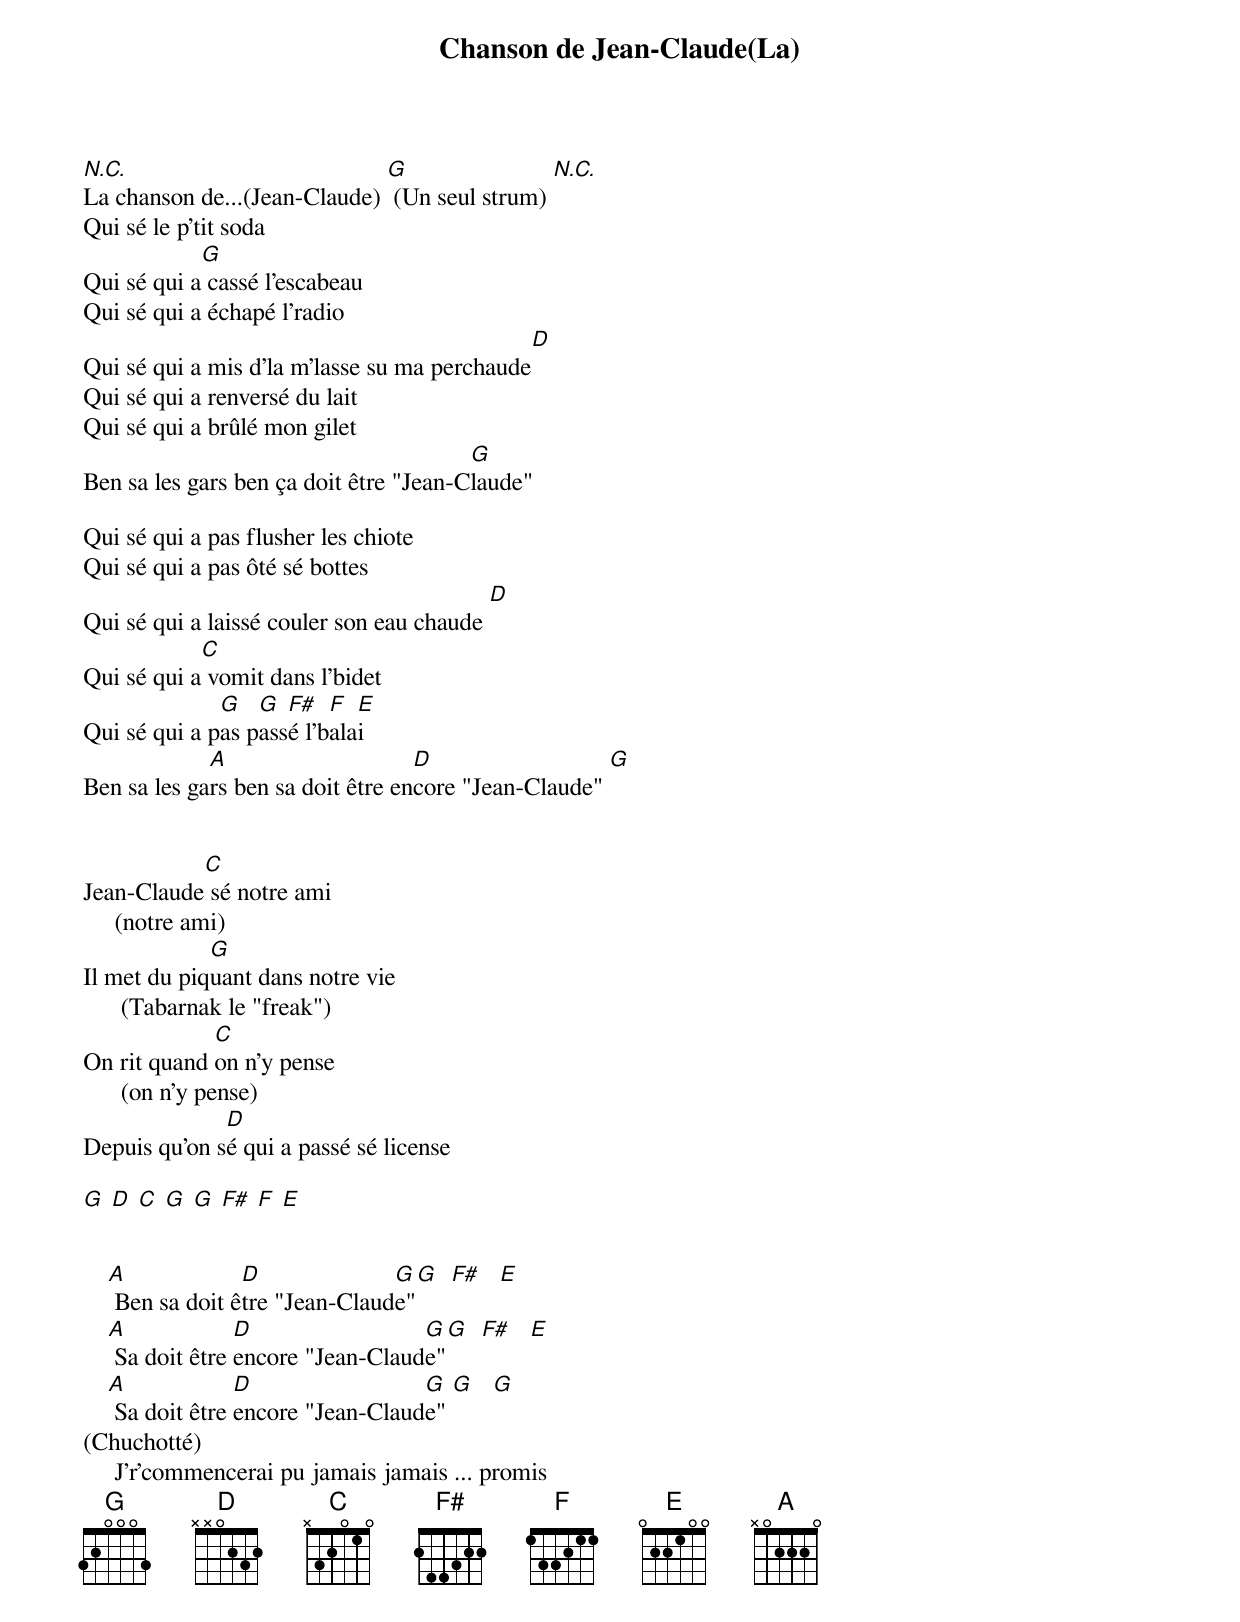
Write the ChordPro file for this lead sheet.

{t:Chanson de Jean-Claude(La)}
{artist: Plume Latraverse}

[N.C.]La chanson de...(Jean-Claude) [G] (Un seul strum) [N.C.]
Qui sé le p'tit soda
Qui sé qui a[G] cassé l'escabeau
Qui sé qui a échapé l'radio
Qui sé qui a mis d'la m'lasse su ma perchaude[D]
Qui sé qui a renversé du lait
Qui sé qui a brûlé mon gilet
Ben sa les gars ben ça doit être "Jean-C[G]laude"

Qui sé qui a pas flusher les chiote
Qui sé qui a pas ôté sé bottes
Qui sé qui a laissé couler son eau chaude [D]
Qui sé qui a[C] vomit dans l'bidet
Qui sé qui a p[G]as p[G]ass[F#]é l'b[F]ala[E]i
Ben sa les ga[A]rs ben sa doit être en[D]core "Jean-Claude" [G]


Jean-Claude[C] sé notre ami
     (notre ami)
Il met du piq[G]uant dans notre vie
      (Tabarnak le "freak")
On rit quand [C]on n'y pense
      (on n'y pense)
Depuis qu'on s[D]é qui a passé sé license

[G] [D] [C] [G] [G] [F#] [F] [E]


    [A] Ben sa doit ê[D]tre "Jean-Claud[G]e"[G]  [F#]   [E]
    [A] Sa doit être [D]encore "Jean-Claud[G]e"[G]  [F#]   [E]
    [A] Sa doit être [D]encore "Jean-Claud[G]e" [G]   [G]
(Chuchotté)
     J'r'commencerai pu jamais jamais ... promis
